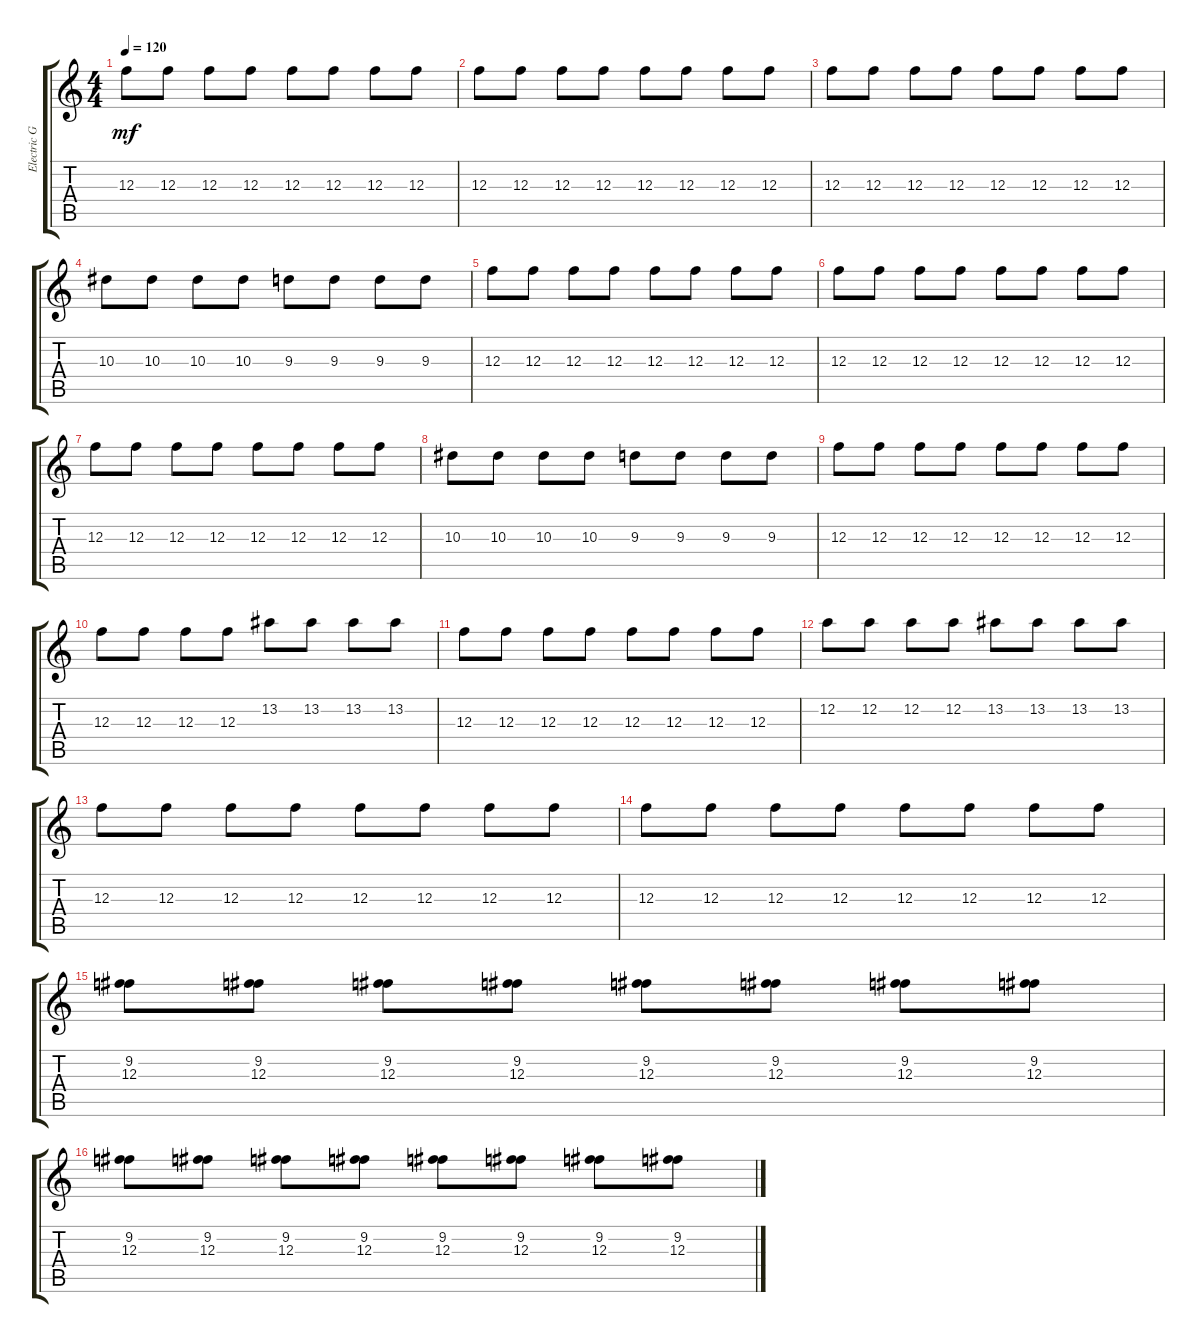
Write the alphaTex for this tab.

\track ("Electric Guitar" "Electric G") {instrument electricguitarclean}
\staff {score tabs}
\tuning (D4 A3 F3 C3 G2 D2) {hide}
\ts (4 4)
\tempo 120
\clef g2
\ks c
12.3.8{dy mf} 12.3.8 12.3.8 12.3.8 12.3.8 12.3.8 12.3.8 12.3.8 |
12.3.8 12.3.8 12.3.8 12.3.8 12.3.8 12.3.8 12.3.8 12.3.8 |
12.3.8 12.3.8 12.3.8 12.3.8 12.3.8 12.3.8 12.3.8 12.3.8 |
10.3.8 10.3.8 10.3.8 10.3.8 9.3.8 9.3.8 9.3.8 9.3.8 |
12.3.8 12.3.8 12.3.8 12.3.8 12.3.8 12.3.8 12.3.8 12.3.8 |
12.3.8 12.3.8 12.3.8 12.3.8 12.3.8 12.3.8 12.3.8 12.3.8 |
12.3.8 12.3.8 12.3.8 12.3.8 12.3.8 12.3.8 12.3.8 12.3.8 |
10.3.8 10.3.8 10.3.8 10.3.8 9.3.8 9.3.8 9.3.8 9.3.8 |
12.3.8 12.3.8 12.3.8 12.3.8 12.3.8 12.3.8 12.3.8 12.3.8 |
12.3.8 12.3.8 12.3.8 12.3.8 13.2.8 13.2.8 13.2.8 13.2.8 |
12.3.8 12.3.8 12.3.8 12.3.8 12.3.8 12.3.8 12.3.8 12.3.8 |
12.2.8 12.2.8 12.2.8 12.2.8 13.2.8 13.2.8 13.2.8 13.2.8 |
12.3.8 12.3.8 12.3.8 12.3.8 12.3.8 12.3.8 12.3.8 12.3.8 |
12.3.8 12.3.8 12.3.8 12.3.8 12.3.8 12.3.8 12.3.8 12.3.8 |
(9.2 12.3).8 (9.2 12.3).8 (9.2 12.3).8 (9.2 12.3).8 (9.2 12.3).8 (9.2 12.3).8 (9.2 12.3).8 (9.2 12.3).8 |
(9.2 12.3).8 (9.2 12.3).8 (9.2 12.3).8 (9.2 12.3).8 (9.2 12.3).8 (9.2 12.3).8 (9.2 12.3).8 (9.2 12.3).8
